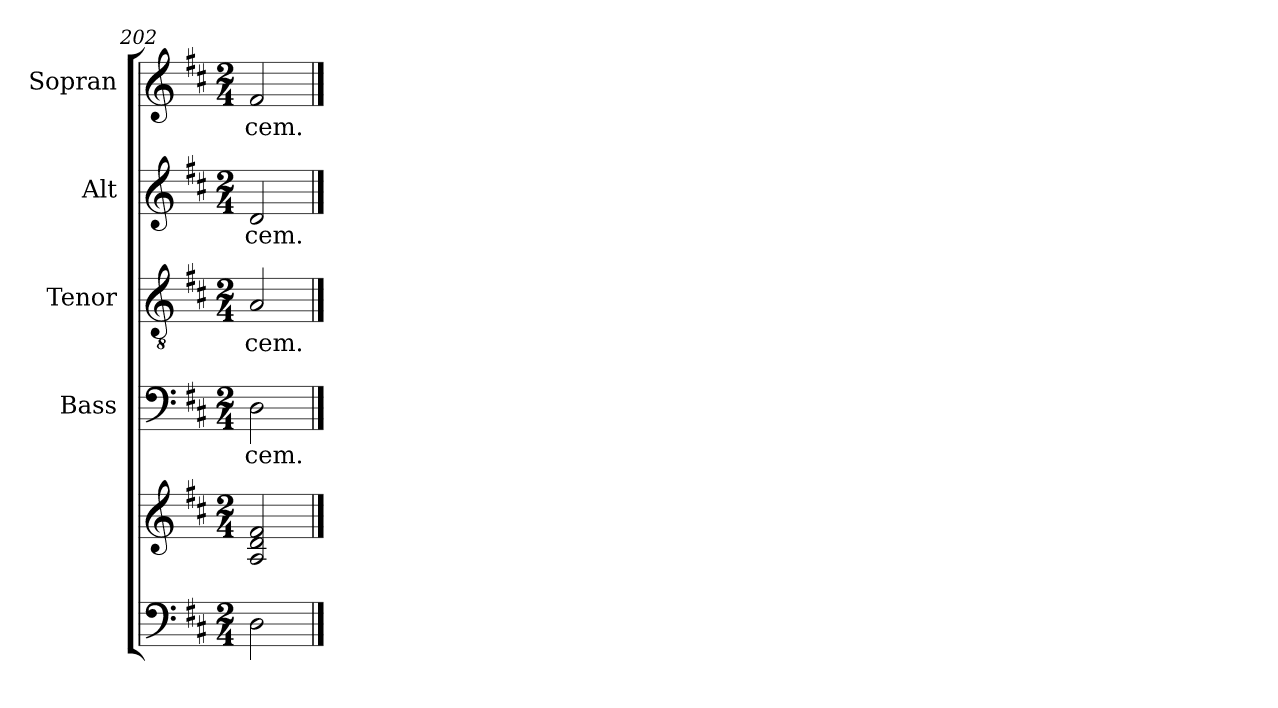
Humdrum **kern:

**kern	**kern	**kern	**text	**kern	**text	**kern	**text	**kern	**text
*part5	*part5	*part4	*part4	*part3	*part3	*part2	*part2	*part1	*part1
*staff6	*staff5	*staff4	*staff4	*staff3	*staff3	*staff2	*staff2	*staff1	*staff1
*	*	*I"Bass	*	*I"Tenor	*	*I"Alt	*	*I"Sopran	*
*	*	*I'B.	*	*I'T.	*	*I'A.	*	*I'S.	*
*clefF4	*clefG2	*clefF4	*	*clefGv2	*	*clefG2	*	*clefG2	*
*k[f#c#]	*k[f#c#]	*k[f#c#]	*	*k[f#c#]	*	*k[f#c#]	*	*k[f#c#]	*
*D:	*D:	*D:	*	*D:	*	*D:	*	*D:	*
*M2/4	*M2/4	*M2/4	*	*M2/4	*	*M2/4	*	*M2/4	*
=202	=202	=202	=202	=202	=202	=202	=202	=202	=202
!	!	!	!LO:LY:b	!	!LO:LY:b	!	!LO:LY:b	!	!LO:LY:b
2D\	2A/ 2d/ 2f#/	2D\	-cem.	2A/	-cem.	2d/	-cem.	2f#/	-cem.
==	==	==	==	==	==	==	==	==	==
*-	*-	*-	*-	*-	*-	*-	*-	*-	*-
